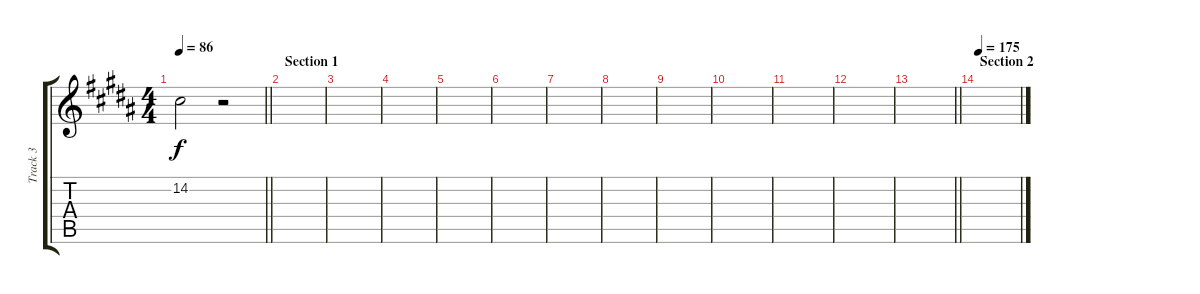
\track ("Track 3" "Track 3") {instrument churchorgan}
\staff {score tabs}
\tuning (E4 B3 G3 D3 A2 E2) {hide}
\ts (4 4)
\tempo 86
\clef g2
\barLineRight lightlight
\ks b
14.2{t}.2{dy f} r.2 |
\section ("" "Section 1")
|
|
|
|
|
|
|
|
|
|
|
\barLineRight lightlight
|
\section ("" "Section 2")
\tempo 175
